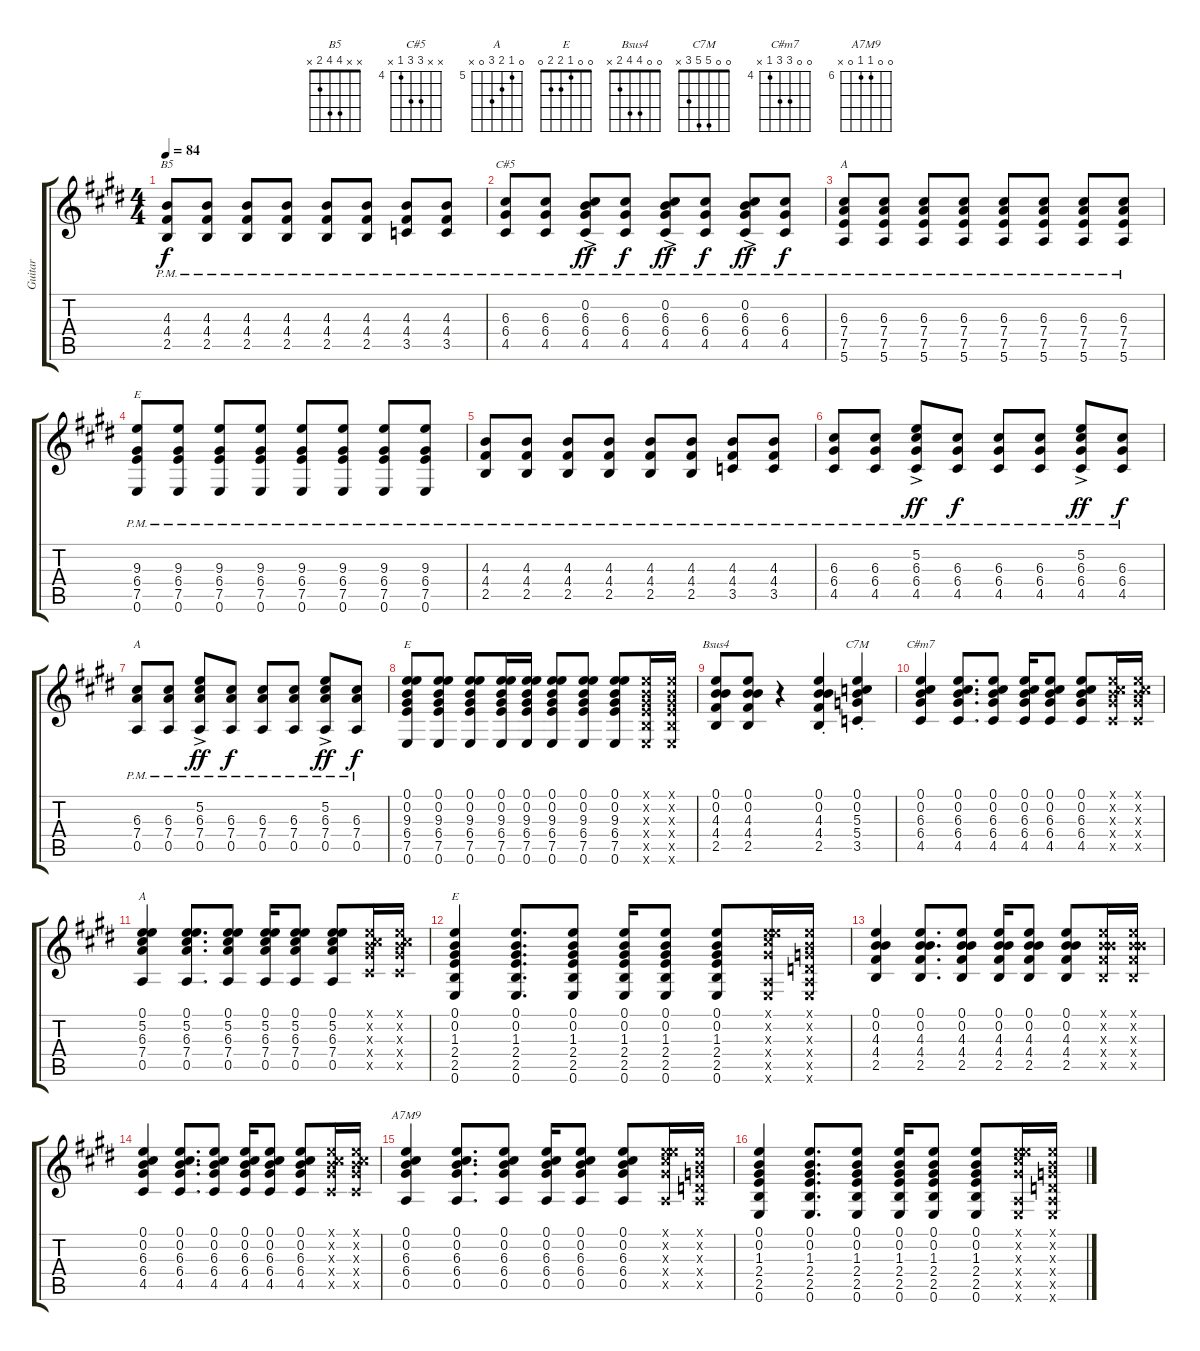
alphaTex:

\track ("Guitar" "Guitar") {instrument acousticguitarsteel}
\staff {score tabs}
\tuning (E4 B3 G3 D3 A2 E2) {hide}
\chord ("B5" x x 4 4 2 x)
\chord ("C#5" x x 6 6 4 x) {firstfret 4}
\chord ("A" x x 6 7 7 5) {firstfret 5}
\chord ("E" x x 9 6 7 0) {firstfret 6}
\chord ("A" x x 6 7 0 x) {firstfret 6}
\chord ("E" 0 0 9 6 7 0) {firstfret 6}
\chord ("Bsus4" 0 0 4 4 2 x)
\chord ("C7M" 0 0 5 5 3 x)
\chord ("C#m7" 0 0 6 6 4 x) {firstfret 4}
\chord ("A" 0 5 6 7 0 x) {firstfret 5}
\chord ("E" 0 0 1 2 2 0)
\chord ("A7M9" 0 0 6 6 0 x) {firstfret 6}
\ts (4 4)
\tempo 84
\clef g2
\ks c#minor
(4.3{pm} 4.4{pm} 2.5{pm}).8{ch "B5" dy f} (4.3{pm} 4.4{pm} 2.5{pm}).8 (4.3{pm} 4.4{pm} 2.5{pm}).8 (4.3{pm} 4.4{pm} 2.5{pm}).8 (4.3{pm} 4.4{pm} 2.5{pm}).8 (4.3{pm} 4.4{pm} 2.5{pm}).8 (4.3{pm} 4.4{pm} 3.5{pm}).8 (4.3{pm} 4.4{pm} 3.5{pm}).8 |
(6.3{pm} 6.4{pm} 4.5{pm}).8{ch "C#5"} (6.3{pm} 6.4{pm} 4.5{pm}).8 (0.2{pm} 6.3{ac pm} 6.4{ac pm} 4.5{ac pm}).8{dy ff} (6.3{pm} 6.4{pm} 4.5{pm}).8{dy f} (0.2{pm} 6.3{ac pm} 6.4{ac pm} 4.5{ac pm}).8{dy ff} (6.3{pm} 6.4{pm} 4.5{pm}).8{dy f} (0.2{pm} 6.3{ac pm} 6.4{ac pm} 4.5{ac pm}).8{dy ff} (6.3{pm} 6.4{pm} 4.5{pm}).8{dy f} |
(6.3{pm} 7.4{pm} 7.5{pm} 5.6{pm}).8{ch "A"} (6.3{pm} 7.4{pm} 7.5{pm} 5.6{pm}).8 (6.3{pm} 7.4{pm} 7.5{pm} 5.6{pm}).8 (6.3{pm} 7.4{pm} 7.5{pm} 5.6{pm}).8 (6.3{pm} 7.4{pm} 7.5{pm} 5.6{pm}).8 (6.3{pm} 7.4{pm} 7.5{pm} 5.6{pm}).8 (6.3{pm} 7.4{pm} 7.5{pm} 5.6{pm}).8 (6.3{pm} 7.4{pm} 7.5{pm} 5.6{pm}).8 |
(9.3{pm} 6.4{pm} 7.5{pm} 0.6{pm}).8{ch "E"} (9.3{pm} 6.4{pm} 7.5{pm} 0.6{pm}).8 (9.3{pm} 6.4{pm} 7.5{pm} 0.6{pm}).8 (9.3{pm} 6.4{pm} 7.5{pm} 0.6{pm}).8 (9.3{pm} 6.4{pm} 7.5{pm} 0.6{pm}).8 (9.3{pm} 6.4{pm} 7.5{pm} 0.6{pm}).8 (9.3{pm} 6.4{pm} 7.5{pm} 0.6{pm}).8 (9.3{pm} 6.4{pm} 7.5{pm} 0.6{pm}).8 |
(4.3{pm} 4.4{pm} 2.5{pm}).8 (4.3{pm} 4.4{pm} 2.5{pm}).8 (4.3{pm} 4.4{pm} 2.5{pm}).8 (4.3{pm} 4.4{pm} 2.5{pm}).8 (4.3{pm} 4.4{pm} 2.5{pm}).8 (4.3{pm} 4.4{pm} 2.5{pm}).8 (4.3{pm} 4.4{pm} 3.5{pm}).8 (4.3{pm} 4.4{pm} 3.5{pm}).8 |
(6.3{pm} 6.4{pm} 4.5{pm}).8 (6.3{pm} 6.4{pm} 4.5{pm}).8 (5.2{ac pm} 6.3{ac pm} 6.4{ac pm} 4.5{ac pm}).8{dy ff} (6.3{pm} 6.4{pm} 4.5{pm}).8{dy f} (6.3{pm} 6.4{pm} 4.5{pm}).8 (6.3{pm} 6.4{pm} 4.5{pm}).8 (5.2{ac pm} 6.3{ac pm} 6.4{ac pm} 4.5{ac pm}).8{dy ff} (6.3{pm} 6.4{pm} 4.5{pm}).8{dy f} |
(6.3{pm} 7.4{pm} 0.5{pm}).8{ch "A"} (6.3{pm} 7.4{pm} 0.5{pm}).8 (5.2{ac pm} 6.3{ac pm} 7.4{ac pm} 0.5{ac pm}).8{dy ff} (6.3{pm} 7.4{pm} 0.5{pm}).8{dy f} (6.3{pm} 7.4{pm} 0.5{pm}).8 (6.3{pm} 7.4{pm} 0.5{pm}).8 (5.2{ac pm} 6.3{ac pm} 7.4{ac pm} 0.5{ac pm}).8{dy ff} (6.3{pm} 7.4{pm} 0.5{pm}).8{dy f} |
(0.1 0.2 9.3 6.4 7.5 0.6).8{ch "E"} (0.1 0.2 9.3 6.4 7.5 0.6).8 (0.1 0.2 9.3 6.4 7.5 0.6).8 (0.1 0.2 9.3 6.4 7.5 0.6).16 (0.1 0.2 9.3 6.4 7.5 0.6).16 (0.1 0.2 9.3 6.4 7.5 0.6).8 (0.1 0.2 9.3 6.4 7.5 0.6).8 (0.1 0.2 9.3 6.4 7.5 0.6).8 (0.1{x} 0.2{x} 1.3{x} 2.4{x} 2.5{x} 0.6{x}).16 (0.1{x} 0.2{x} 1.3{x} 2.4{x} 2.5{x} 0.6{x}).16 |
(0.1 0.2 4.3 4.4 2.5).8{ch "Bsus4"} (0.1 0.2 4.3 4.4 2.5).8 r.4 (0.1{st} 0.2{st} 4.3{st} 4.4{st} 2.5{st}).4 (0.1{st} 0.2{st} 5.3{st} 5.4{st} 3.5{st}).4{ch "C7M"} |
(0.1 0.2 6.3 6.4 4.5).4{ch "C#m7"} (0.1 0.2 6.3 6.4 4.5).8{d} (0.1 0.2 6.3 6.4 4.5).8 (0.1 0.2 6.3 6.4 4.5).16 (0.1 0.2 6.3 6.4 4.5).8 (0.1 0.2 6.3 6.4 4.5).8 (0.1{x} 0.2{x} 6.3{x} 6.4{x} 4.5{x}).16 (0.1{x} 0.2{x} 6.3{x} 6.4{x} 4.5{x}).16 |
(0.1 5.2 6.3 7.4 0.5).4{ch "A"} (0.1 5.2 6.3 7.4 0.5).8{d} (0.1 5.2 6.3 7.4 0.5).8 (0.1 5.2 6.3 7.4 0.5).16 (0.1 5.2 6.3 7.4 0.5).8 (0.1 5.2 6.3 7.4 0.5).8 (0.1{x} 0.2{x} 6.3{x} 6.4{x} 4.5{x}).16 (0.1{x} 0.2{x} 6.3{x} 6.4{x} 4.5{x}).16 |
(0.1 0.2 1.3 2.4 2.5 0.6).4{ch "E"} (0.1 0.2 1.3 2.4 2.5 0.6).8{d} (0.1 0.2 1.3 2.4 2.5 0.6).8 (0.1 0.2 1.3 2.4 2.5 0.6).16 (0.1 0.2 1.3 2.4 2.5 0.6).8 (0.1 0.2 1.3 2.4 2.5 0.6).8 (0.1{x} 5.2{x} 6.3{x} 6.4{x} 0.5{x} 0.6{x}).16 (0.1{x} 0.2{x} 0.3{x} 0.4{x} 0.5{x} 0.6{x}).16 |
(0.1 0.2 4.3 4.4 2.5).4 (0.1 0.2 4.3 4.4 2.5).8{d} (0.1 0.2 4.3 4.4 2.5).8 (0.1 0.2 4.3 4.4 2.5).16 (0.1 0.2 4.3 4.4 2.5).8 (0.1 0.2 4.3 4.4 2.5).8 (0.1{x} 0.2{x} 4.3{x} 4.4{x} 2.5{x}).16 (0.1{x} 0.2{x} 4.3{x} 4.4{x} 2.5{x}).16 |
(0.1 0.2 6.3 6.4 4.5).4 (0.1 0.2 6.3 6.4 4.5).8{d} (0.1 0.2 6.3 6.4 4.5).8 (0.1 0.2 6.3 6.4 4.5).16 (0.1 0.2 6.3 6.4 4.5).8 (0.1 0.2 6.3 6.4 4.5).8 (0.1{x} 0.2{x} 6.3{x} 6.4{x} 4.5{x}).16 (0.1{x} 0.2{x} 6.3{x} 6.4{x} 4.5{x}).16 |
(0.1 0.2 6.3 6.4 0.5).4{ch "A7M9"} (0.1 0.2 6.3 6.4 0.5).8{d} (0.1 0.2 6.3 6.4 0.5).8 (0.1 0.2 6.3 6.4 0.5).16 (0.1 0.2 6.3 6.4 0.5).8 (0.1 0.2 6.3 6.4 0.5).8 (0.1{x} 5.2{x} 6.3{x} 6.4{x} 0.5{x}).16 (0.1{x} 0.2{x} 0.3{x} 0.4{x} 0.5{x}).16 |
(0.1 0.2 1.3 2.4 2.5 0.6).4 (0.1 0.2 1.3 2.4 2.5 0.6).8{d} (0.1 0.2 1.3 2.4 2.5 0.6).8 (0.1 0.2 1.3 2.4 2.5 0.6).16 (0.1 0.2 1.3 2.4 2.5 0.6).8 (0.1 0.2 1.3 2.4 2.5 0.6).8 (0.1{x} 5.2{x} 6.3{x} 6.4{x} 0.5{x} 0.6{x}).16 (0.1{x} 0.2{x} 0.3{x} 0.4{x} 0.5{x} 0.6{x}).16
